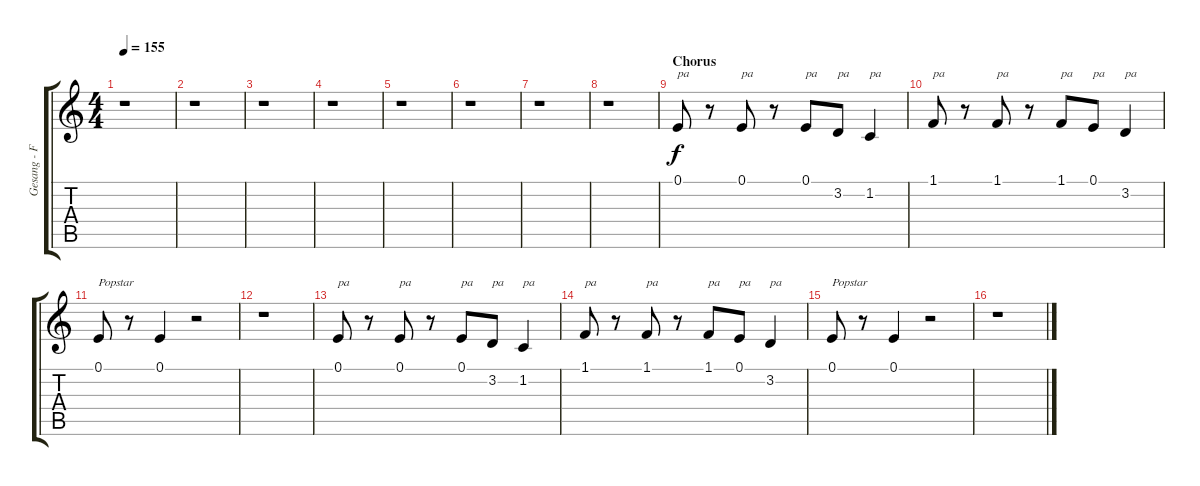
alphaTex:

\track ("Gesang - Farin Urlaub" "Gesang - F") {instrument sopranosax}
\staff {score tabs}
\tuning (E4 B3 G3 D3 A2 E2) {hide}
\ts (4 4)
\tempo 155
\clef g2
\ks c
r.1{dy f} |
r.1 |
r.1 |
r.1 |
r.1 |
r.1 |
r.1 |
r.1 |
\section ("" "Chorus")
0.1.8{txt "pa"} r.8 0.1.8{txt "pa"} r.8 0.1.8{txt "pa"} 3.2.8{txt "pa"} 1.2.4{txt "pa"} |
1.1.8{txt "pa"} r.8 1.1.8{txt "pa"} r.8 1.1.8{txt "pa"} 0.1.8{txt "pa"} 3.2.4{txt "pa"} |
0.1.8{txt "Popstar"} r.8 0.1.4 r.2 |
r.1 |
0.1.8{txt "pa"} r.8 0.1.8{txt "pa"} r.8 0.1.8{txt "pa"} 3.2.8{txt "pa"} 1.2.4{txt "pa"} |
1.1.8{txt "pa"} r.8 1.1.8{txt "pa"} r.8 1.1.8{txt "pa"} 0.1.8{txt "pa"} 3.2.4{txt "pa"} |
0.1.8{txt "Popstar"} r.8 0.1.4 r.2 |
r.1
